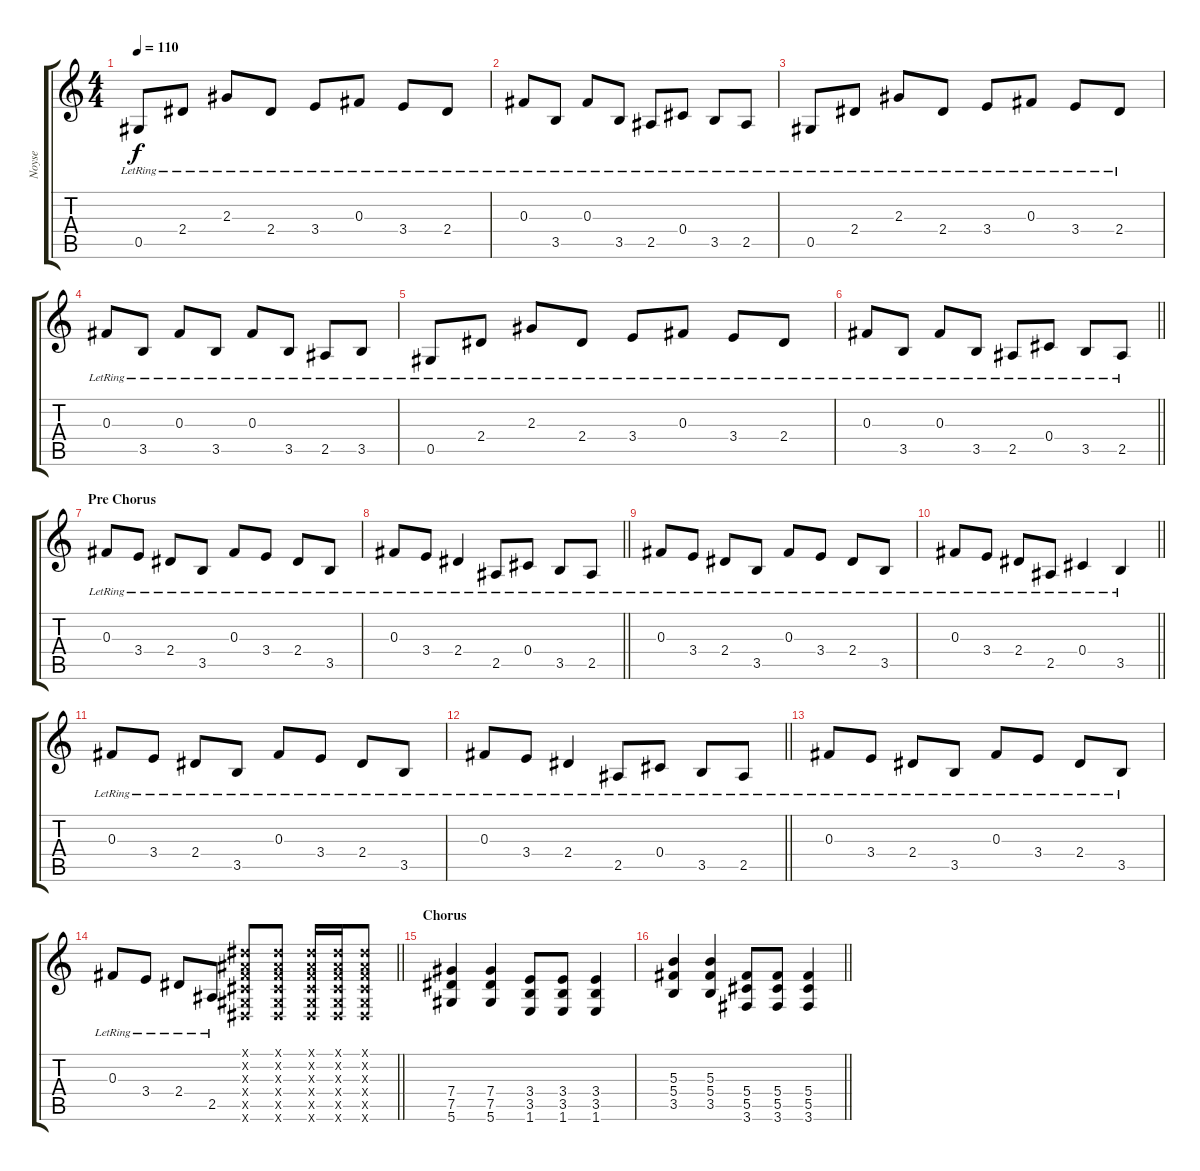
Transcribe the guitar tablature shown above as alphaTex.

\track ("Noyse" "Noyse") {instrument electricguitarclean}
\staff {score tabs}
\tuning (Eb4 Bb3 Gb3 Db3 Ab2 Eb2) {hide}
\ts (4 4)
\tempo 110
\clef g2
\ks c
0.5{lr}.8{dy f} 2.4{lr}.8 2.3{lr}.8 2.4{lr}.8 3.4{lr}.8 0.3{lr}.8 3.4{lr}.8 2.4{lr}.8 |
0.3{lr}.8 3.5{lr}.8 0.3{lr}.8 3.5{lr}.8 2.5{lr}.8 0.4{lr}.8 3.5{lr}.8 2.5{lr}.8 |
0.5{lr}.8 2.4{lr}.8 2.3{lr}.8 2.4{lr}.8 3.4{lr}.8 0.3{lr}.8 3.4{lr}.8 2.4{lr}.8 |
0.3{lr}.8 3.5{lr}.8 0.3{lr}.8 3.5{lr}.8 0.3{lr}.8 3.5{lr}.8 2.5{lr}.8 3.5{lr}.8 |
0.5{lr}.8 2.4{lr}.8 2.3{lr}.8 2.4{lr}.8 3.4{lr}.8 0.3{lr}.8 3.4{lr}.8 2.4{lr}.8 |
\barLineRight lightlight
0.3{lr}.8 3.5{lr}.8 0.3{lr}.8 3.5{lr}.8 2.5{lr}.8 0.4{lr}.8 3.5{lr}.8 2.5{lr}.8 |
\section ("" "Pre Chorus")
0.3{lr}.8 3.4{lr}.8 2.4{lr}.8 3.5{lr}.8 0.3{lr}.8 3.4{lr}.8 2.4{lr}.8 3.5{lr}.8 |
\barLineRight lightlight
0.3{lr}.8 3.4{lr}.8 2.4{lr}.4 2.5{lr}.8 0.4{lr}.8 3.5{lr}.8 2.5{lr}.8 |
0.3{lr}.8 3.4{lr}.8 2.4{lr}.8 3.5{lr}.8 0.3{lr}.8 3.4{lr}.8 2.4{lr}.8 3.5{lr}.8 |
\barLineRight lightlight
0.3{lr}.8 3.4{lr}.8 2.4{lr}.8 2.5{lr}.8 0.4{lr}.4 3.5{lr}.4 |
0.3{lr}.8 3.4{lr}.8 2.4{lr}.8 3.5{lr}.8 0.3{lr}.8 3.4{lr}.8 2.4{lr}.8 3.5{lr}.8 |
\barLineRight lightlight
0.3{lr}.8 3.4{lr}.8 2.4{lr}.4 2.5{lr}.8 0.4{lr}.8 3.5{lr}.8 2.5{lr}.8 |
0.3{lr}.8 3.4{lr}.8 2.4{lr}.8 3.5{lr}.8 0.3{lr}.8 3.4{lr}.8 2.4{lr}.8 3.5{lr}.8 |
\barLineRight lightlight
0.3{lr}.8 3.4{lr}.8 2.4{lr}.8 2.5{lr}.8 (0.1{x} 0.2{x} 0.3{x} 0.4{x} 0.5{x} 0.6{x}).8{instrument overdrivenguitar} (0.1{x} 0.2{x} 0.3{x} 0.4{x} 0.5{x} 0.6{x}).8 (0.1{x} 0.2{x} 0.3{x} 0.4{x} 0.5{x} 0.6{x}).16 (0.1{x} 0.2{x} 0.3{x} 0.4{x} 0.5{x} 0.6{x}).16 (0.1{x} 0.2{x} 0.3{x} 0.4{x} 0.5{x} 0.6{x}).8 |
\section ("" "Chorus")
(7.4 7.5 5.6).4 (7.4 7.5 5.6).4 (3.4 3.5 1.6).8 (3.4 3.5 1.6).8 (3.4 3.5 1.6).4 |
\barLineRight lightlight
(5.3 5.4 3.5).4 (5.3 5.4 3.5).4 (5.4 5.5 3.6).8 (5.4 5.5 3.6).8 (5.4 5.5 3.6).4
